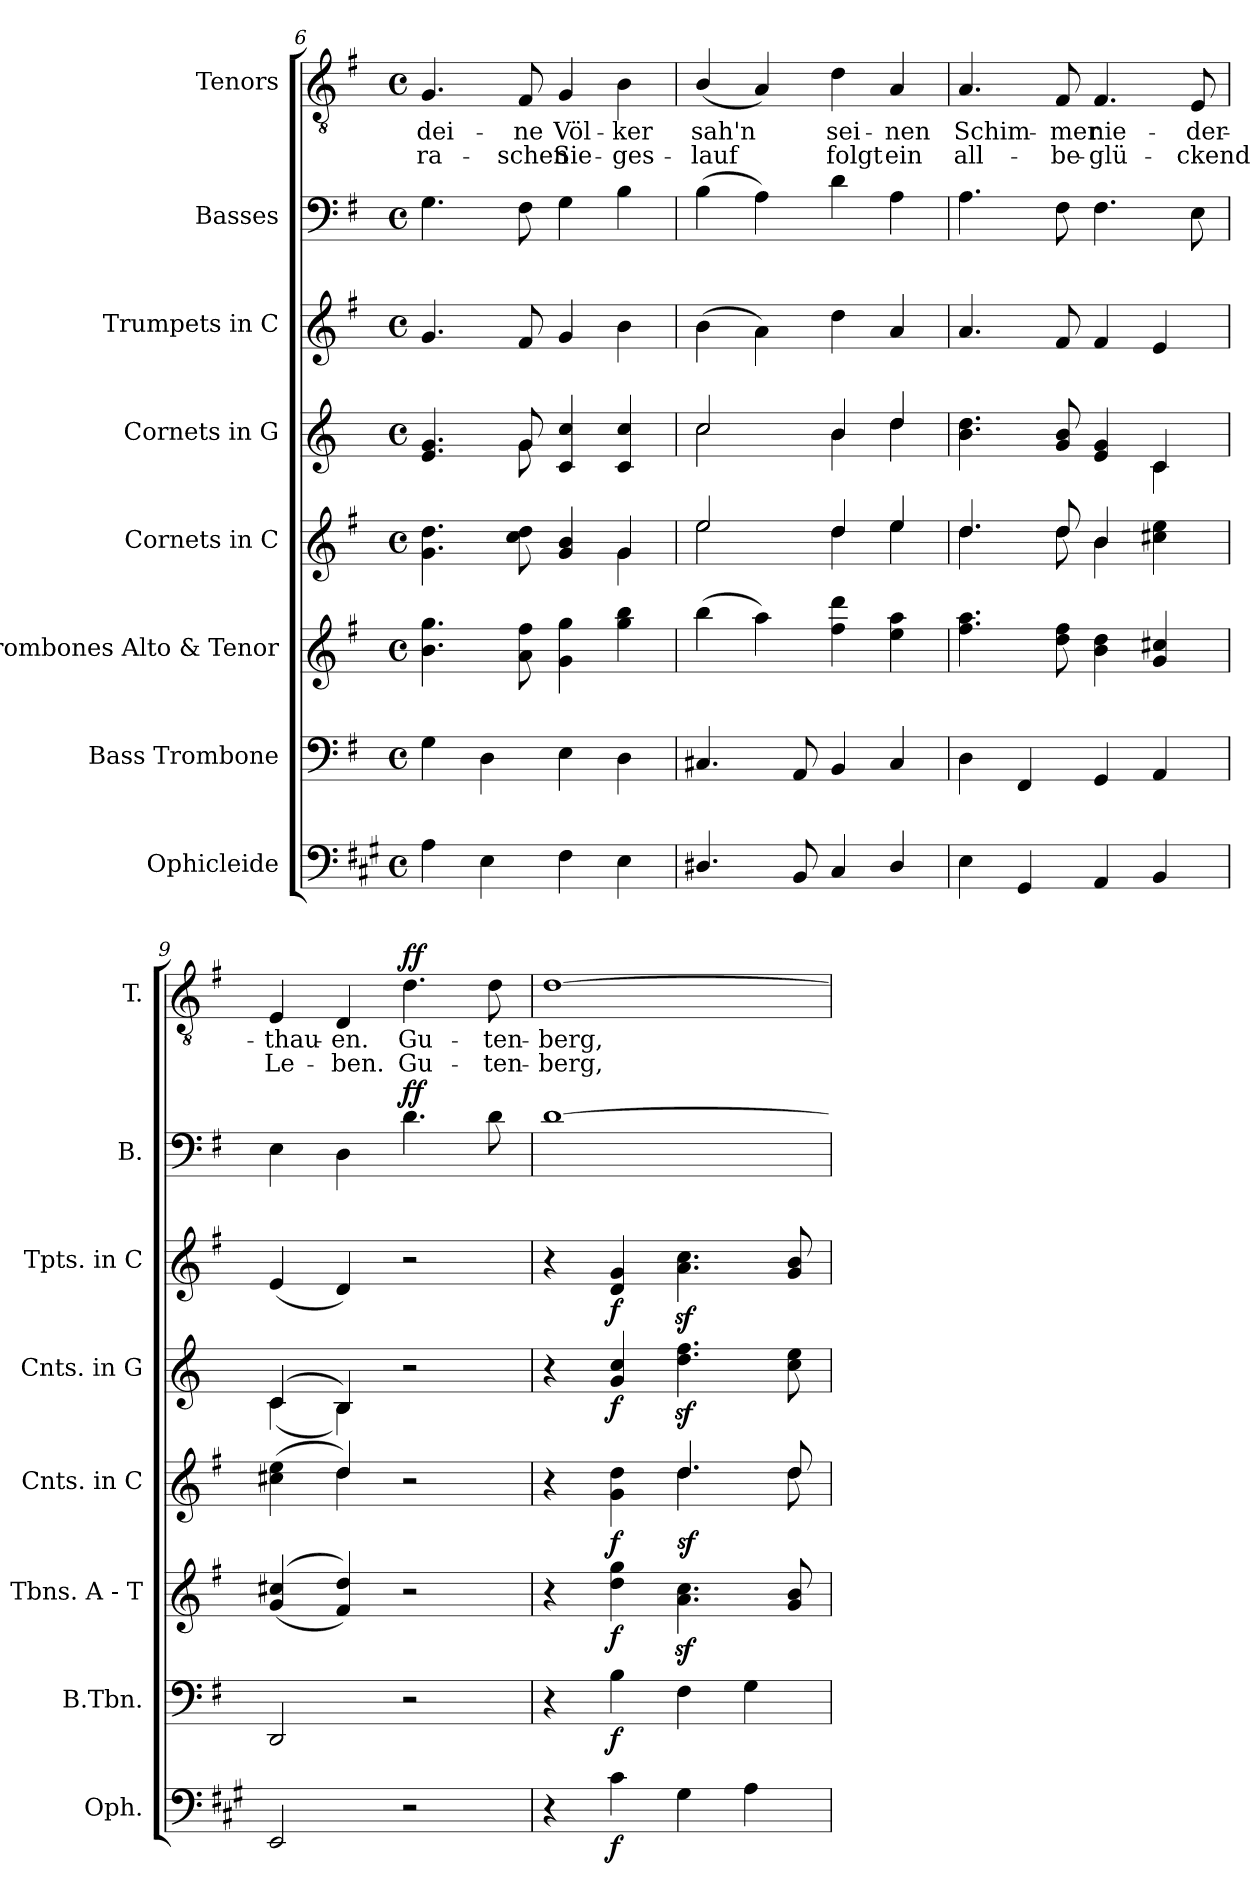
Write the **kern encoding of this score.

**kern	**dynam	**kern	**dynam	**kern	**dynam	**kern	**dynam	**kern	**dynam	**kern	**dynam	**kern	**dynam	**kern	**text	**text	**dynam
*part8	*part8	*part7	*part7	*part6	*part6	*part5	*part5	*part4	*part4	*part3	*part3	*part2	*part2	*part1	*part1	*part1	*part1
*staff8	*staff8	*staff7	*staff7	*staff6	*staff6	*staff5	*staff5	*staff4	*staff4	*staff3	*staff3	*staff2	*staff2	*staff1	*staff1	*staff1	*staff1
*I"Ophicleide	*	*I"Bass Trombone	*	*I"Trombones Alto &amp; Tenor	*	*I"Cornets in C	*	*I"Cornets in G	*	*I"Trumpets in C	*	*I"Basses	*	*I"Tenors	*	*	*
*I'Oph.	*	*I'B.Tbn.	*	*I'Tbns. A - T	*	*I'Cnts. in C	*	*I'Cnts. in G	*	*I'Tpts. in C	*	*I'B.	*	*I'T.	*	*	*
!!LO:LB:g=z
*clefF4	*	*clefF4	*	*clefG2	*	*clefG2	*	*clefG2	*	*clefG2	*	*clefF4	*	*clefGv2	*	*	*
*ITrd1c2	*	*	*	*	*	*ITrd7c12	*	*ITrd3c5	*	*	*	*	*	*	*	*	*
*k[f#]	*	*k[f#]	*	*k[f#]	*	*k[f#]	*	*k[f#]	*	*k[f#]	*	*k[f#]	*	*k[f#]	*	*	*
*M4/4	*	*M4/4	*	*M4/4	*	*M4/4	*	*M4/4	*	*M4/4	*	*M4/4	*	*M4/4	*	*	*
*met(c)	*	*met(c)	*	*met(c)	*	*met(c)	*	*met(c)	*	*met(c)	*	*met(c)	*	*met(c)	*	*	*
=6	=6	=6	=6	=6	=6	=6	=6	=6	=6	=6	=6	=6	=6	=6	=6	=6	=6
*	*	*	*	*	*	*^	*	*^	*	*	*	*	*	*	*	*	*
!	!	!	!	!	!	!	!	!	!	!	!	!	!	!	!	!	!LO:LY:b	!LO:LY:b	!
4G\	.	4G\	.	4.b\ 4.gg\	.	4.G\ 4.d\	2ryy	.	4.B/ 4.d/	4.ryy	.	4.g/	.	4.G\	.	4.G/	dei-	ra-	.
4D\	.	4D\	.	.	.	.	.	.	.	.	.	.	.	.	.	.	.	.	.
!	!	!	!	!	!	!	!	!	!	!	!	!	!	!	!	!	!LO:LY:b	!LO:LY:b	!
.	.	.	.	8a\ 8ff#\	.	8c\ 8d\	.	.	8d/	8d\	.	8f#/	.	8F#\	.	8F#/	-ne	-schen	.
!	!	!	!	!	!	!	!	!	!	!	!	!	!	!	!	!	!LO:LY:b	!LO:LY:b	!
4E\	.	4E\	.	4g\ 4gg\	.	4G/ 4B/	4ryy	.	4G/ 4g/	2ryy	.	4g/	.	4G\	.	4G/	Völ-	Sie-	.
!	!	!	!	!	!	!	!	!	!	!	!	!	!	!	!	!	!LO:LY:b	!LO:LY:b	!
4D\	.	4D\	.	4gg\ 4bb\	.	4G/	4G\	.	4G/ 4g/	.	.	4b\	.	4B\	.	4B\	-ker	-ges-	.
=7	=7	=7	=7	=7	=7	=7	=7	=7	=7	=7	=7	=7	=7	=7	=7	=7	=7	=7	=7
!	!	!	!	!	!	!	!	!	!	!	!	!	!	!	!	!	!LO:LY:b	!LO:LY:b	!
4.C#X/	.	4.C#X/	.	(>4bb\	.	2e/	2e\	.	2g/	2g\	.	(>4b\	.	(>4B\	.	(<4B/	sah'n	-lauf	.
.	.	.	.	4aa\)	.	.	.	.	.	.	.	4a\)	.	4A\)	.	4A/)	.	.	.
8AA/	.	8AA/	.	.	.	.	.	.	.	.	.	.	.	.	.	.	.	.	.
!	!	!	!	!	!	!	!	!	!	!	!	!	!	!	!	!	!LO:LY:b	!LO:LY:b	!
4BB/	.	4BB/	.	4ff#\ 4ddd\	.	4d/	4d\	.	4f#/	4f#\	.	4dd\	.	4d\	.	4d\	sei-	folgt	.
!	!	!	!	!	!	!	!	!	!	!	!	!	!	!	!	!	!LO:LY:b	!LO:LY:b	!
4C#/	.	4C#/	.	4ee\ 4aa\	.	4e/	4e\	.	4a/	4a\	.	4a/	.	4A\	.	4A/	-nen	ein	.
=8	=8	=8	=8	=8	=8	=8	=8	=8	=8	=8	=8	=8	=8	=8	=8	=8	=8	=8	=8
!	!	!	!	!	!	!	!	!	!	!	!	!	!	!	!	!	!LO:LY:b	!LO:LY:b	!
4D\	.	4D\	.	4.ff#\ 4.aa\	.	4.d/	4.d\	.	4.f#\ 4.a\	4.ryy	.	4.a/	.	4.A\	.	4.A/	Schim-	all-	.
4FF#/	.	4FF#/	.	.	.	.	.	.	.	.	.	.	.	.	.	.	.	.	.
!	!	!	!	!	!	!	!	!	!	!	!	!	!	!	!	!	!LO:LY:b	!LO:LY:b	!
.	.	.	.	8dd\ 8ff#\	.	8d/	8d\	.	8d/ 8f#/	8ryy	.	8f#/	.	8F#\	.	8F#/	-mer	-be-	.
!	!	!	!	!	!	!	!	!	!	!	!	!	!	!	!	!	!LO:LY:b	!LO:LY:b	!
4GG/	.	4GG/	.	4b\ 4dd\	.	4B/	4B\	.	4B/ 4d/	4ryy	.	4f#/	.	4.F#\	.	4.F#/	nie-	-glü-	.
4AA/	.	4AA/	.	4g/ 4cc#X/	.	4c#X\ 4e\	4ryy	.	4G/	4G\	.	4e/	.	.	.	.	.	.	.
!	!	!	!	!	!	!	!	!	!	!	!	!	!	!	!	!	!LO:LY:b	!LO:LY:b	!
.	.	.	.	.	.	.	.	.	.	.	.	.	.	8E\	.	8E/	-der-	-ckend	.
=9	=9	=9	=9	=9	=9	=9	=9	=9	=9	=9	=9	=9	=9	=9	=9	=9	=9	=9	=9
!	!	!	!	!	!	!	!	!	!	!	!	!	!	!	!	!	!LO:LY:b	!LO:LY:b	!
2DD/	.	2DD/	.	(<(>4g/ 4cc#X/	.	(<4c#X\ 4e\	4ryy	.	(>4G/	(<4G\	.	(<4e/	.	4E\	.	4E/	-thau-	Le-	.
!	!	!	!	!	!	!	!	!	!	!	!	!	!	!	!	!	!LO:LY:b	!LO:LY:b	!
.	.	.	.	4f#/ 4dd/))	.	4d/)	4d\	.	4F#/)	4F#\)	.	4d/)	.	4D\	.	4D/	-en.	-ben.	.
!	!	!	!	!	!	!	!	!	!	!	!	!	!	!	!LO:DY:a	!	!LO:LY:b	!LO:LY:b	!LO:DY:a
2r	.	2r	.	2r	.	2r	2ryy	.	2r	2ryy	.	2r	.	4.d\	ff	4.d\	Gu-	Gu-	ff
!	!	!	!	!	!	!	!	!	!	!	!	!	!	!	!	!	!LO:LY:b	!LO:LY:b	!
.	.	.	.	.	.	.	.	.	.	.	.	.	.	8d\	.	8d\	-ten-	-ten-	.
*	*	*	*	*	*	*	*	*	*v	*v	*	*	*	*	*	*	*	*	*
=10	=10	=10	=10	=10	=10	=10	=10	=10	=10	=10	=10	=10	=10	=10	=10	=10	=10	=10
!	!	!	!	!	!	!	!	!	!	!	!	!	!	!	!	!LO:LY:b	!LO:LY:b	!
4r	.	4r	.	4r	.	4r	2ryy	.	4r	.	4r	.	[1d	.	[1d	-berg,	-berg,	.
!	!LO:DY:b	!	!LO:DY:b	!	!LO:DY:b	!	!	!LO:DY:b	!	!LO:DY:b	!	!LO:DY:b	!	!	!	!	!	!
4B\	f	4B\	f	4dd\ 4gg\	f	4G\ 4d\	.	f	4d/ 4g/	f	4d/ 4g/	f	.	.	.	.	.	.
!	!	!	!	!	!	!	!	!LO:DY:b	!	!	!	!	!	!	!	!	!	!
4F#\	.	4F#\	.	4.a\z< 4.cc\z<	.	4.d/	4.d\	sf	4.a\z< 4.cc\z<	.	4.a\z< 4.cc\z<	.	.	.	.	.	.	.
4G\	.	4G\	.	.	.	.	.	.	.	.	.	.	.	.	.	.	.	.
.	.	.	.	8g/ 8b/	.	8d/	8d\	.	8g\ 8b\	.	8g/ 8b/	.	.	.	.	.	.	.
*	*	*	*	*	*	*v	*v	*	*	*	*	*	*	*	*	*	*	*
=	=	=	=	=	=	=	=	=	=	=	=	=	=	=	=	=	=
*-	*-	*-	*-	*-	*-	*-	*-	*-	*-	*-	*-	*-	*-	*-	*-	*-	*-
